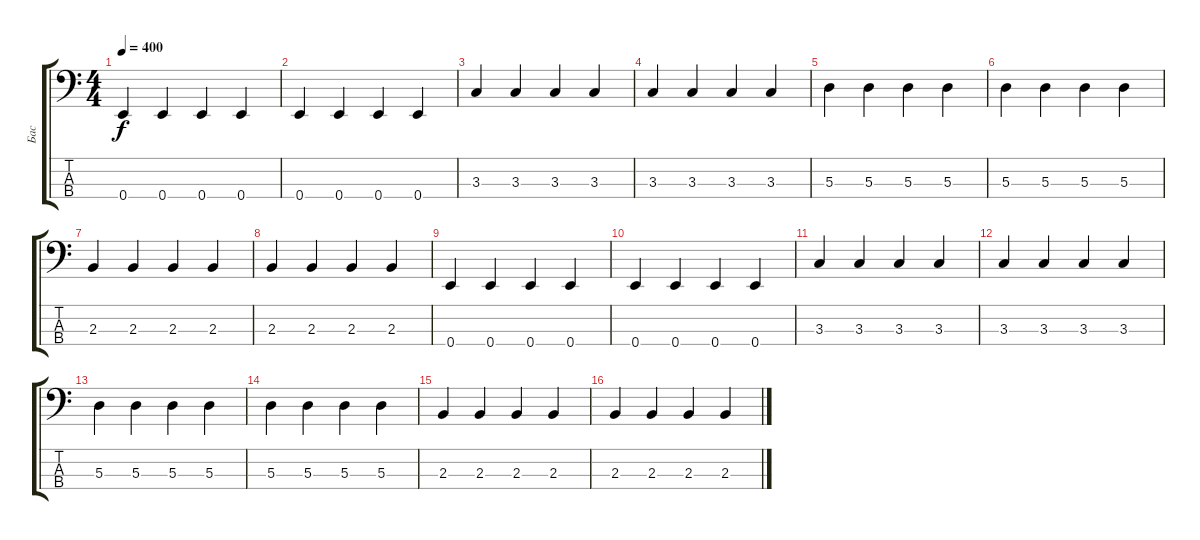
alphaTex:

\track ("Бас" "Бас") {instrument electricbassfinger}
\staff {score tabs}
\tuning (G2 D2 A1 E1) {hide}
\ts (4 4)
\tempo 400
\clef f4
\ks c
0.4.4{dy f} 0.4.4 0.4.4 0.4.4 |
0.4.4 0.4.4 0.4.4 0.4.4 |
3.3.4 3.3.4 3.3.4 3.3.4 |
3.3.4 3.3.4 3.3.4 3.3.4 |
5.3.4 5.3.4 5.3.4 5.3.4 |
5.3.4 5.3.4 5.3.4 5.3.4 |
2.3.4 2.3.4 2.3.4 2.3.4 |
2.3.4 2.3.4 2.3.4 2.3.4 |
0.4.4 0.4.4 0.4.4 0.4.4 |
0.4.4 0.4.4 0.4.4 0.4.4 |
3.3.4 3.3.4 3.3.4 3.3.4 |
3.3.4 3.3.4 3.3.4 3.3.4 |
5.3.4 5.3.4 5.3.4 5.3.4 |
5.3.4 5.3.4 5.3.4 5.3.4 |
2.3.4 2.3.4 2.3.4 2.3.4 |
2.3.4 2.3.4 2.3.4 2.3.4
